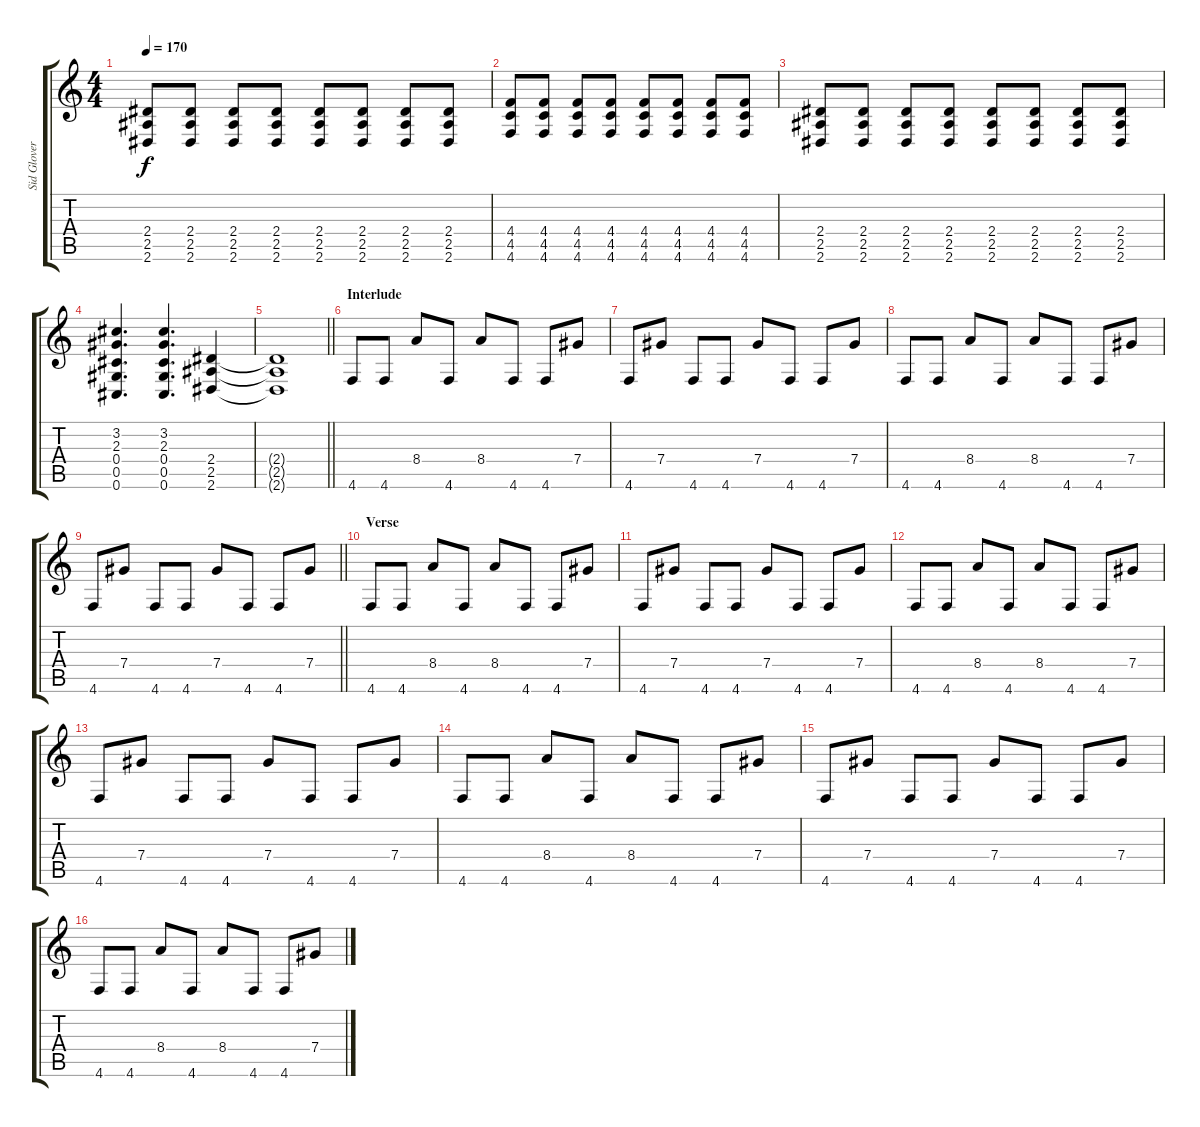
\track ("Sid Glover" "Sid Glover") {instrument distortionguitar}
\staff {score tabs}
\tuning (Eb4 Bb3 Gb3 Db3 Ab2 Db2) {hide}
\ts (4 4)
\tempo 170
\clef g2
\ks c
(2.4 2.5 2.6).8{dy f} (2.4 2.5 2.6).8 (2.4 2.5 2.6).8 (2.4 2.5 2.6).8 (2.4 2.5 2.6).8 (2.4 2.5 2.6).8 (2.4 2.5 2.6).8 (2.4 2.5 2.6).8 |
(4.4 4.5 4.6).8 (4.4 4.5 4.6).8 (4.4 4.5 4.6).8 (4.4 4.5 4.6).8 (4.4 4.5 4.6).8 (4.4 4.5 4.6).8 (4.4 4.5 4.6).8 (4.4 4.5 4.6).8 |
(2.4 2.5 2.6).8 (2.4 2.5 2.6).8 (2.4 2.5 2.6).8 (2.4 2.5 2.6).8 (2.4 2.5 2.6).8 (2.4 2.5 2.6).8 (2.4 2.5 2.6).8 (2.4 2.5 2.6).8 |
(3.2 2.3 0.4 0.5 0.6).4{d} (3.2 2.3 0.4 0.5 0.6).4{d} (2.4 2.5 2.6).4 |
\barLineRight lightlight
(2.4{t} 2.5{t} 2.6{t}).1 |
\section ("" "Interlude")
4.6.8 4.6.8 8.4.8 4.6.8 8.4.8 4.6.8 4.6.8 7.4.8 |
4.6.8 7.4.8 4.6.8 4.6.8 7.4.8 4.6.8 4.6.8 7.4.8 |
4.6.8 4.6.8 8.4.8 4.6.8 8.4.8 4.6.8 4.6.8 7.4.8 |
\barLineRight lightlight
4.6.8 7.4.8 4.6.8 4.6.8 7.4.8 4.6.8 4.6.8 7.4.8 |
\section ("" "Verse")
4.6.8 4.6.8 8.4.8 4.6.8 8.4.8 4.6.8 4.6.8 7.4.8 |
4.6.8 7.4.8 4.6.8 4.6.8 7.4.8 4.6.8 4.6.8 7.4.8 |
4.6.8 4.6.8 8.4.8 4.6.8 8.4.8 4.6.8 4.6.8 7.4.8 |
4.6.8 7.4.8 4.6.8 4.6.8 7.4.8 4.6.8 4.6.8 7.4.8 |
4.6.8 4.6.8 8.4.8 4.6.8 8.4.8 4.6.8 4.6.8 7.4.8 |
4.6.8 7.4.8 4.6.8 4.6.8 7.4.8 4.6.8 4.6.8 7.4.8 |
4.6.8 4.6.8 8.4.8 4.6.8 8.4.8 4.6.8 4.6.8 7.4.8
